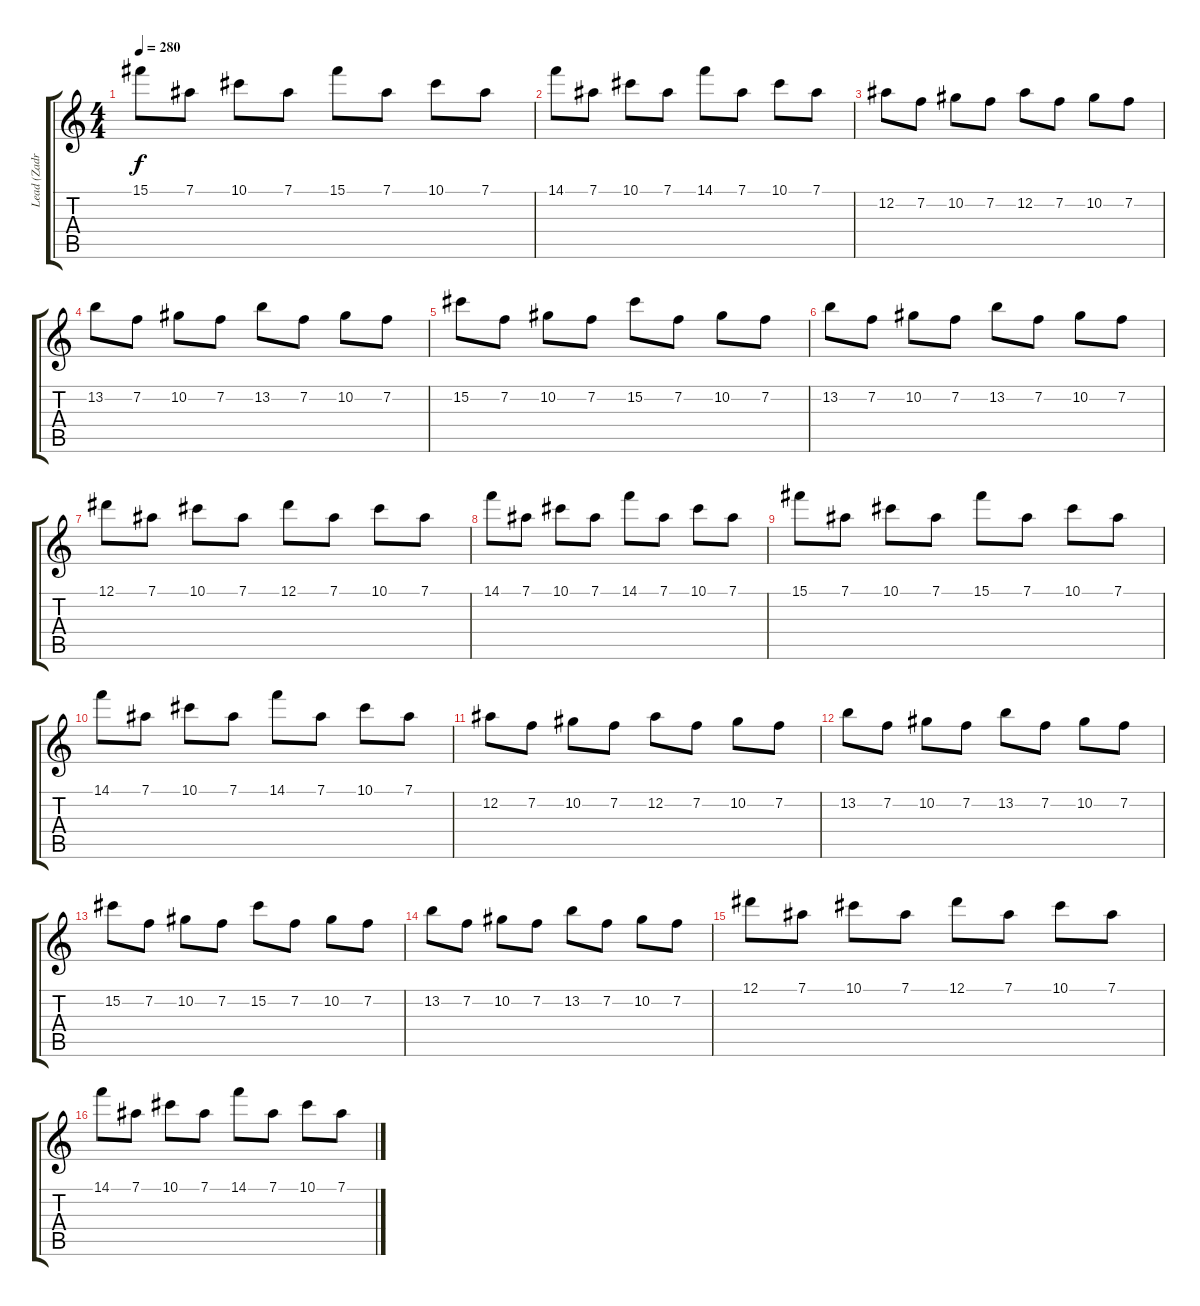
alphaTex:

\track ("Lead (Zadrock)" "Lead (Zadr") {instrument overdrivenguitar}
\staff {score tabs}
\tuning (Eb4 Bb3 Gb3 Db3 Ab2 Eb2) {hide}
\ts (4 4)
\tempo 280
\clef g2
\ks c
15.1.8{dy f} 7.1.8 10.1.8 7.1.8 15.1.8 7.1.8 10.1.8 7.1.8 |
14.1.8 7.1.8 10.1.8 7.1.8 14.1.8 7.1.8 10.1.8 7.1.8 |
12.2.8 7.2.8 10.2.8 7.2.8 12.2.8 7.2.8 10.2.8 7.2.8 |
13.2.8 7.2.8 10.2.8 7.2.8 13.2.8 7.2.8 10.2.8 7.2.8 |
15.2.8 7.2.8 10.2.8 7.2.8 15.2.8 7.2.8 10.2.8 7.2.8 |
13.2.8 7.2.8 10.2.8 7.2.8 13.2.8 7.2.8 10.2.8 7.2.8 |
12.1.8 7.1.8 10.1.8 7.1.8 12.1.8 7.1.8 10.1.8 7.1.8 |
14.1.8 7.1.8 10.1.8 7.1.8 14.1.8 7.1.8 10.1.8 7.1.8 |
15.1.8 7.1.8 10.1.8 7.1.8 15.1.8 7.1.8 10.1.8 7.1.8 |
14.1.8 7.1.8 10.1.8 7.1.8 14.1.8 7.1.8 10.1.8 7.1.8 |
12.2.8 7.2.8 10.2.8 7.2.8 12.2.8 7.2.8 10.2.8 7.2.8 |
13.2.8 7.2.8 10.2.8 7.2.8 13.2.8 7.2.8 10.2.8 7.2.8 |
15.2.8 7.2.8 10.2.8 7.2.8 15.2.8 7.2.8 10.2.8 7.2.8 |
13.2.8 7.2.8 10.2.8 7.2.8 13.2.8 7.2.8 10.2.8 7.2.8 |
12.1.8 7.1.8 10.1.8 7.1.8 12.1.8 7.1.8 10.1.8 7.1.8 |
14.1.8 7.1.8 10.1.8 7.1.8 14.1.8 7.1.8 10.1.8 7.1.8
